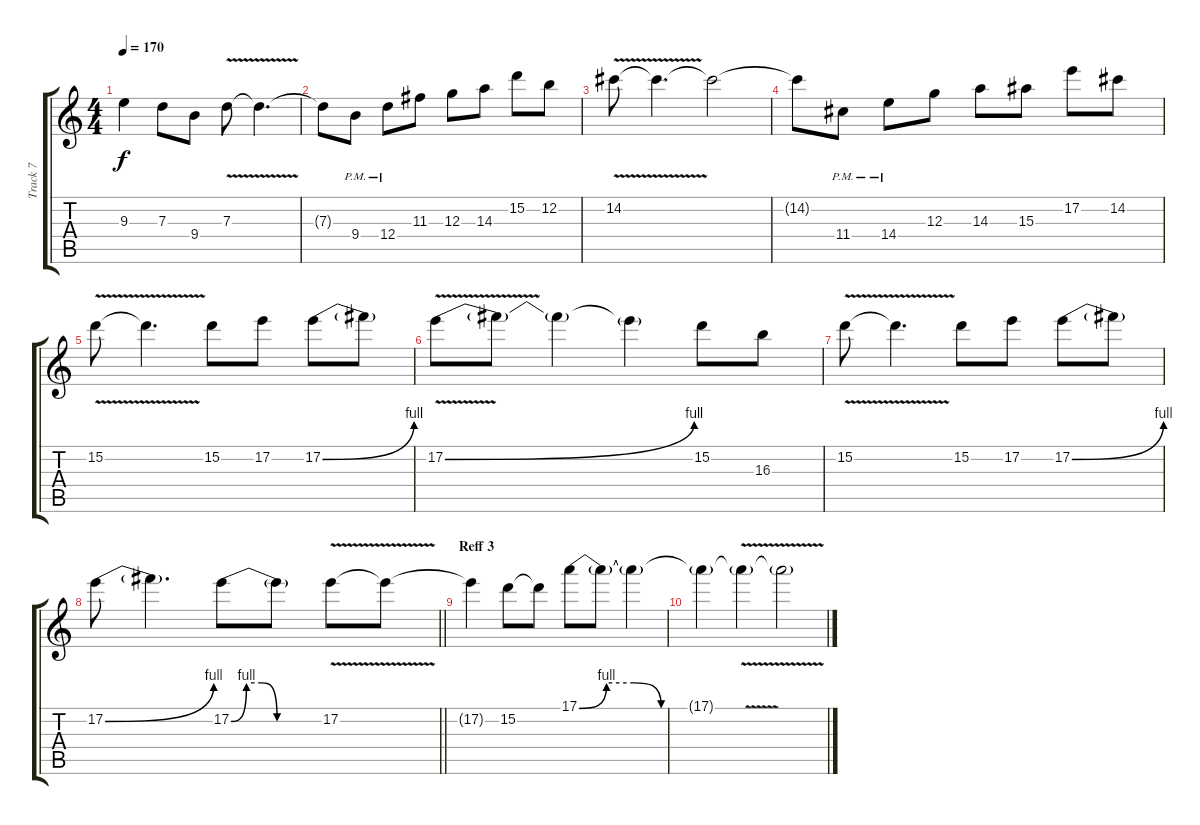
\track ("Track 7" "Track 7") {instrument distortionguitar}
\staff {score tabs}
\tuning (E4 B3 G3 D3 A2 E2) {hide}
\ts (4 4)
\tempo 170
\clef g2
\ks c
9.3{t}.4{dy f} 7.3.8 9.4.8 7.3{v}.8 7.3{t}.4{d} |
7.3{t}.8 9.4{pm}.8 12.4{pm}.8 11.3.8 12.3.8 14.3.8 15.2.8 12.2.8 |
14.2{v}.8 14.2{t}.4{d} 14.2{t}.2 |
14.2{t}.8 11.4{pm}.8 14.4{pm}.8 12.3.8 14.3.8 15.3.8 17.2.8 14.2.8 |
15.2{v}.8 15.2{t}.4{d} 15.2.8 17.2.8 17.2{be (bend 0 0 60 4)}.8 17.2{t}.8 |
17.2{be (bend 0 0 60 4) v}.8 17.2{t}.8 17.2{t}.4 17.2{t}.4 15.2.8 16.3.8 |
15.2{v}.8 15.2{t}.4{d} 15.2.8 17.2.8 17.2{be (bend 0 0 60 4)}.8 17.2{t}.8 |
\barLineRight lightlight
17.2{be (bend 0 0 60 4)}.8 17.2{t}.4{d} 17.2{be (custom 0 0 10 4 20 4 30 0 60 0)}.8 17.2{t}.8 17.2{v}.8 17.2{t}.8 |
\section ("" "Reff 3")
17.2{t}.4 15.2.8 15.2{t}.8 17.1{be (custom 0 0 10 4 20 4 30 0 60 0)}.8 17.1{t}.8 17.1{t}.4 |
17.1{t}.4 17.1{v t}.4 17.1{t}.2
